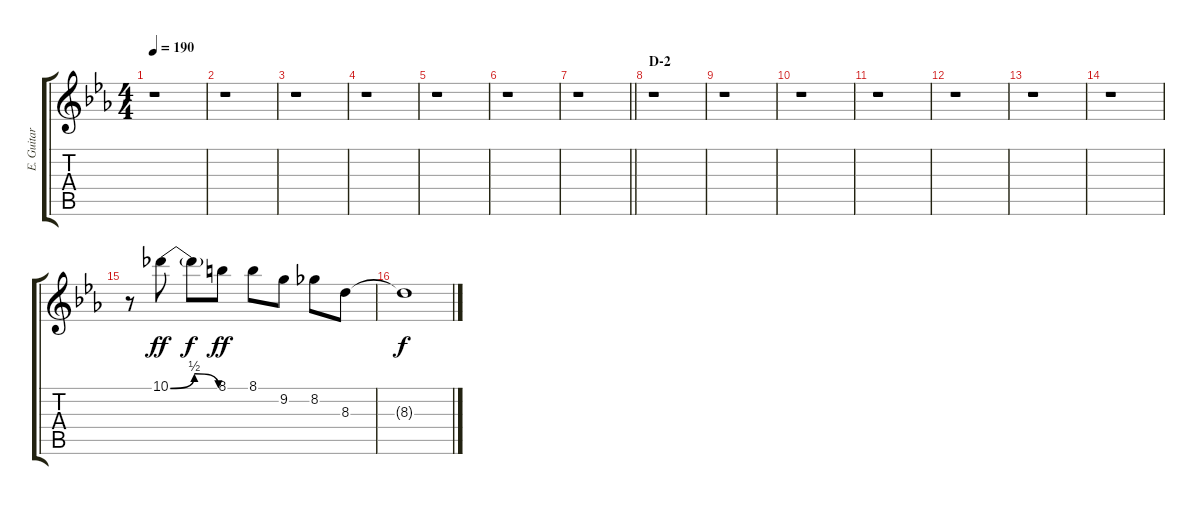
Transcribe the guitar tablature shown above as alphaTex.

\track ("E. Guitar IV" "E. Guitar ") {instrument electricguitarclean}
\staff {score tabs}
\tuning (Eb4 Bb3 Gb3 Db3 Ab2 Eb2) {hide}
\ts (4 4)
\tempo 190
\clef g2
\ks eb
r.1{dy ff} |
r.1 |
r.1 |
r.1 |
r.1 |
r.1 |
\barLineRight lightlight
r.1 |
\section ("" "D-2")
r.1 |
r.1 |
r.1 |
r.1 |
r.1 |
r.1 |
r.1 |
r.8 10.1{be (bendrelease 0 0 30 2 30 2 60 0)}.8 10.1{t}.8{dy f} 8.1.8{dy ff} 8.1.8 9.2.8 8.2.8 8.3.8 |
8.3{t}.1{dy f}
